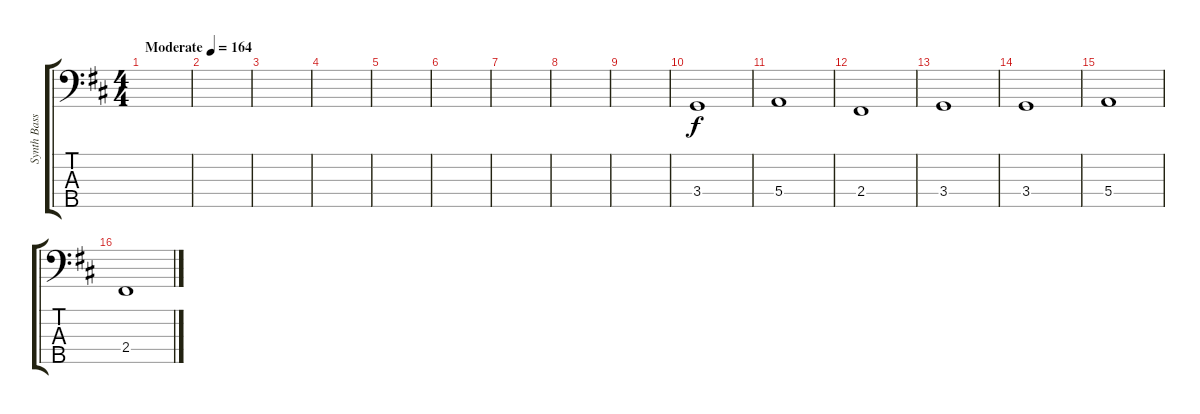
\track ("Synth Bass" "Synth Bass") {instrument synthbass2}
\staff {score tabs}
\tuning (G2 D2 A1 E1 B0) {hide}
\ts (4 4)
\tempo (164 "Moderate")
\clef f4
\ks bminor
|
|
|
|
|
|
|
|
|
3.4.1 |
5.4.1 |
2.4.1 |
3.4.1 |
3.4.1 |
5.4.1 |
2.4.1
